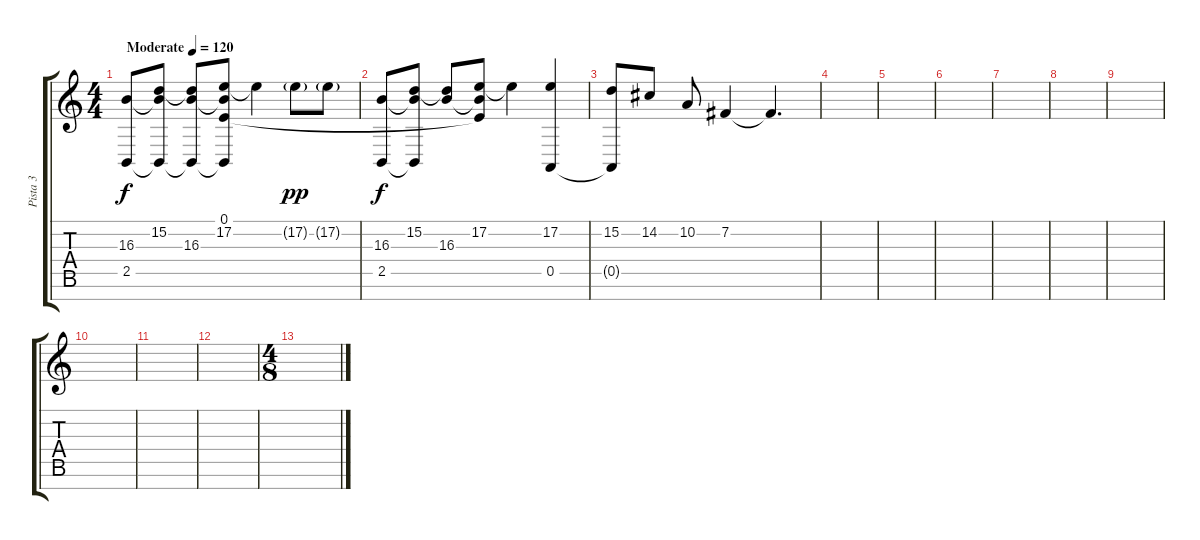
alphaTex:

\track ("Pista 3" "Pista 3") {instrument electricgrandpiano}
\staff {score tabs}
\tuning (E4 B3 G3 D3 A2 E2 B1) {hide}
\ts (4 4)
\tempo (120 "Moderate")
\clef g2
\ks c
(16.3 2.5).8{dy f instrument electricgrandpiano} (15.2 16.3{t} 2.5{t}).8 (15.2{t} 16.3 2.5{t}).8 (0.1 17.2 16.3{t} 2.5{t}).8 17.2{t}.4 17.2{g}.8{dy pp} 17.2{g}.8 |
(16.3 2.5).8{dy f} (15.2 16.3{t} 2.5{t}).8 (15.2{t} 16.3).8 (0.1{t} 17.2 16.3{t}).8 17.2{t}.4 (17.2 0.5).4 |
(15.2 0.5{t}).8 14.2.8 10.2.8 7.2.4 7.2{t}.4{d} |
|
|
|
|
|
|
|
|
|
\ts (4 8)
